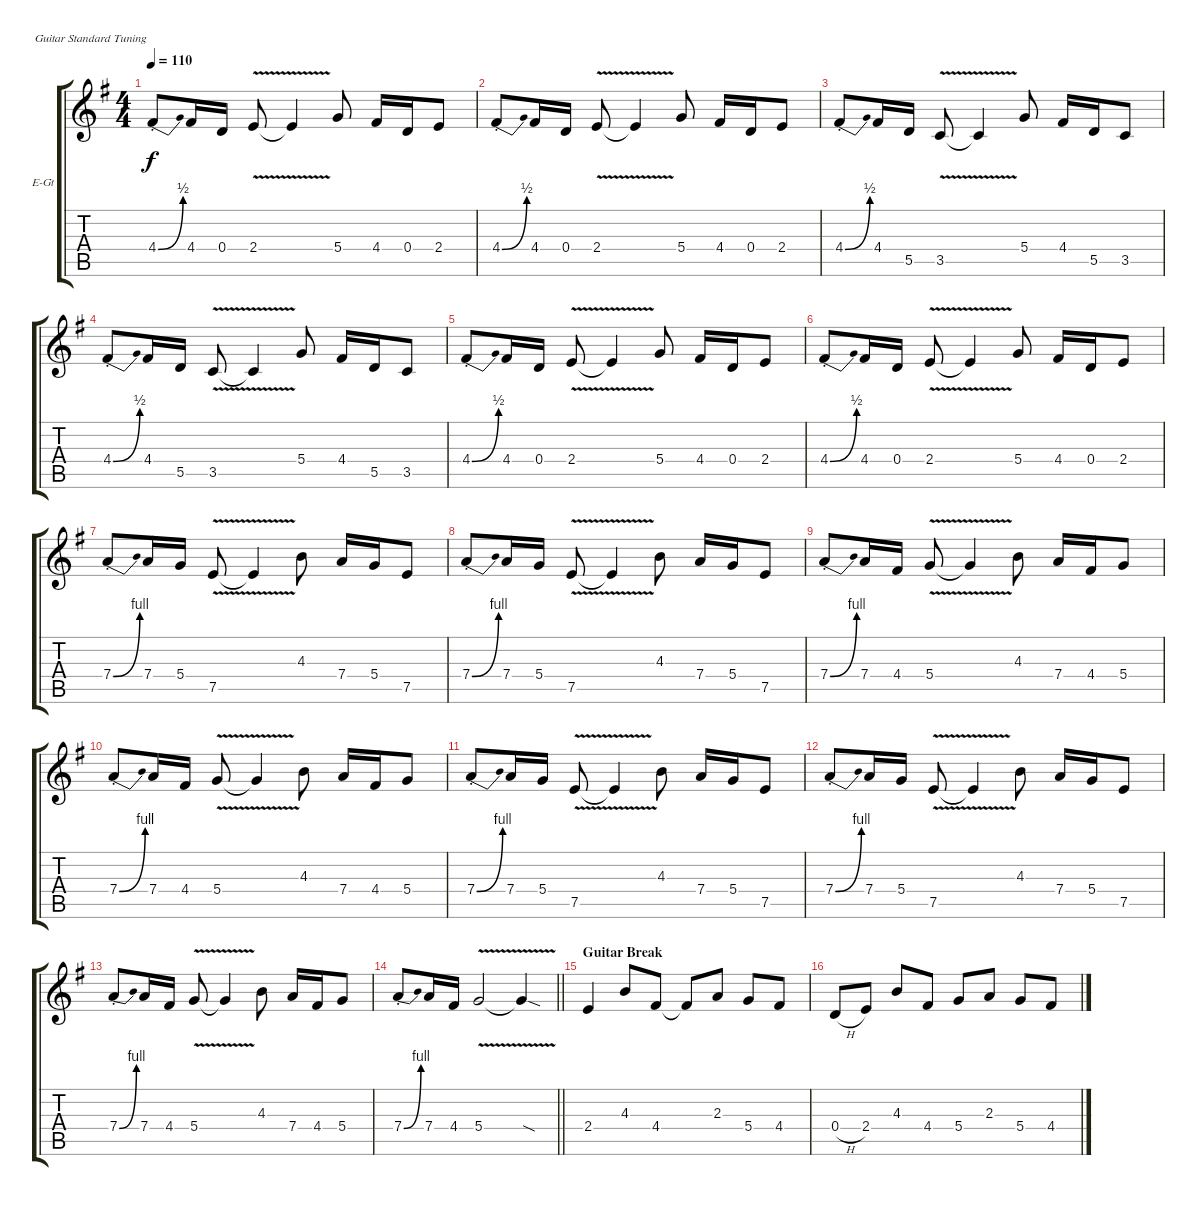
\bracketExtendMode groupsimilarinstruments
\firstSystemTrackNameOrientation horizontal
\otherSystemsTrackNameOrientation horizontal
\track ("Гитара 2" "E-Gt") {instrument distortionguitar}
\staff {score tabs}
\tuning (E4 B3 G3 D3 A2 E2)
\ts (4 4)
\tempo 110
\clef g2
\ks eminor
4.4{be (bend 0 0 60 2) st}.8{dy f} 4.4.16 0.4.16 2.4{v}.8 2.4{v t}.4 5.4.8 4.4.16 0.4.16 2.4.8 |
4.4{be (bend 0 0 60 2) st}.8 4.4.16 0.4.16 2.4{v}.8 2.4{v t}.4 5.4.8 4.4.16 0.4.16 2.4.8 |
4.4{be (bend 0 0 60 2) st}.8 4.4.16 5.5.16 3.5{v}.8 3.5{v t}.4 5.4.8 4.4.16 5.5.16 3.5.8 |
4.4{be (bend 0 0 60 2) st}.8 4.4.16 5.5.16 3.5{v}.8 3.5{v t}.4 5.4.8 4.4.16 5.5.16 3.5.8 |
4.4{be (bend 0 0 60 2) st}.8 4.4.16 0.4.16 2.4{v}.8 2.4{v t}.4 5.4.8 4.4.16 0.4.16 2.4.8 |
4.4{be (bend 0 0 60 2) st}.8 4.4.16 0.4.16 2.4{v}.8 2.4{v t}.4 5.4.8 4.4.16 0.4.16 2.4.8 |
7.4{be (bend 0 0 60 4) st}.8 7.4.16 5.4.16 7.5{v}.8 7.5{v t}.4 4.3.8 7.4.16 5.4.16 7.5.8 |
7.4{be (bend 0 0 60 4) st}.8 7.4.16 5.4.16 7.5{v}.8 7.5{v t}.4 4.3.8 7.4.16 5.4.16 7.5.8 |
7.4{be (bend 0 0 60 4) st}.8 7.4.16 4.4.16 5.4{v}.8 5.4{v t}.4 4.3.8 7.4.16 4.4.16 5.4.8 |
7.4{be (bend 0 0 60 4) st}.8 7.4.16 4.4.16 5.4{v}.8 5.4{v t}.4 4.3.8 7.4.16 4.4.16 5.4.8 |
7.4{be (bend 0 0 60 4) st}.8 7.4.16 5.4.16 7.5{v}.8 7.5{v t}.4 4.3.8 7.4.16 5.4.16 7.5.8 |
7.4{be (bend 0 0 60 4) st}.8 7.4.16 5.4.16 7.5{v}.8 7.5{v t}.4 4.3.8 7.4.16 5.4.16 7.5.8 |
7.4{be (bend 0 0 60 4) st}.8 7.4.16 4.4.16 5.4{v}.8 5.4{v t}.4 4.3.8 7.4.16 4.4.16 5.4.8 |
\barLineRight lightlight
7.4{be (bend 0 0 60 4) st}.8 7.4.16 4.4.16 5.4{v}.2 5.4{v sod t}.4 |
\section ("" "Guitar Break")
2.4.4 4.3.8 4.4.8 4.4{t}.8 2.3.8 5.4.8 4.4.8 |
0.4{h}.8 2.4.8 4.3.8 4.4.8 5.4.8 2.3.8 5.4.8 4.4.8
